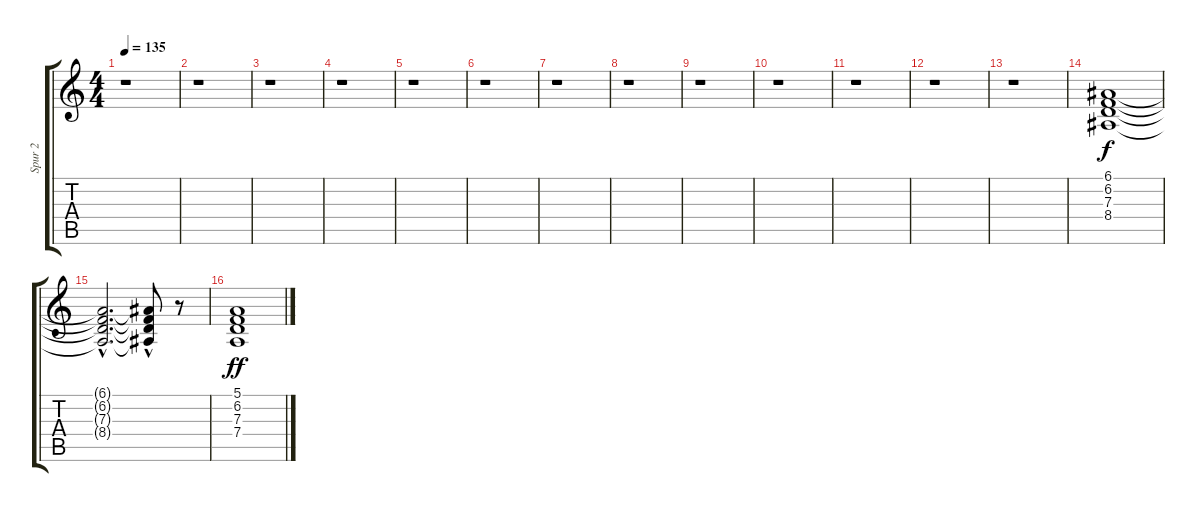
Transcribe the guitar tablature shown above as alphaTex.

\track ("Spur 2" "Spur 2") {instrument pad2warm}
\staff {score tabs}
\tuning (E4 B3 G3 D3 A2 E2) {hide}
\ts (4 4)
\tempo 135
\clef g2
\ks c
r.1{dy f} |
r.1 |
r.1 |
r.1 |
r.1 |
r.1 |
r.1 |
r.1 |
r.1 |
r.1 |
r.1 |
r.1 |
r.1 |
(6.1 6.2 7.3 8.4).1 |
(6.1{hac t} 6.2{hac t} 7.3{hac t} 8.4{hac t}).2{d} (6.1{t} 6.2{hac t} 7.3{hac t} 8.4{t}).8 r.8 |
(5.1 6.2 7.3 7.4).1{dy ff}
